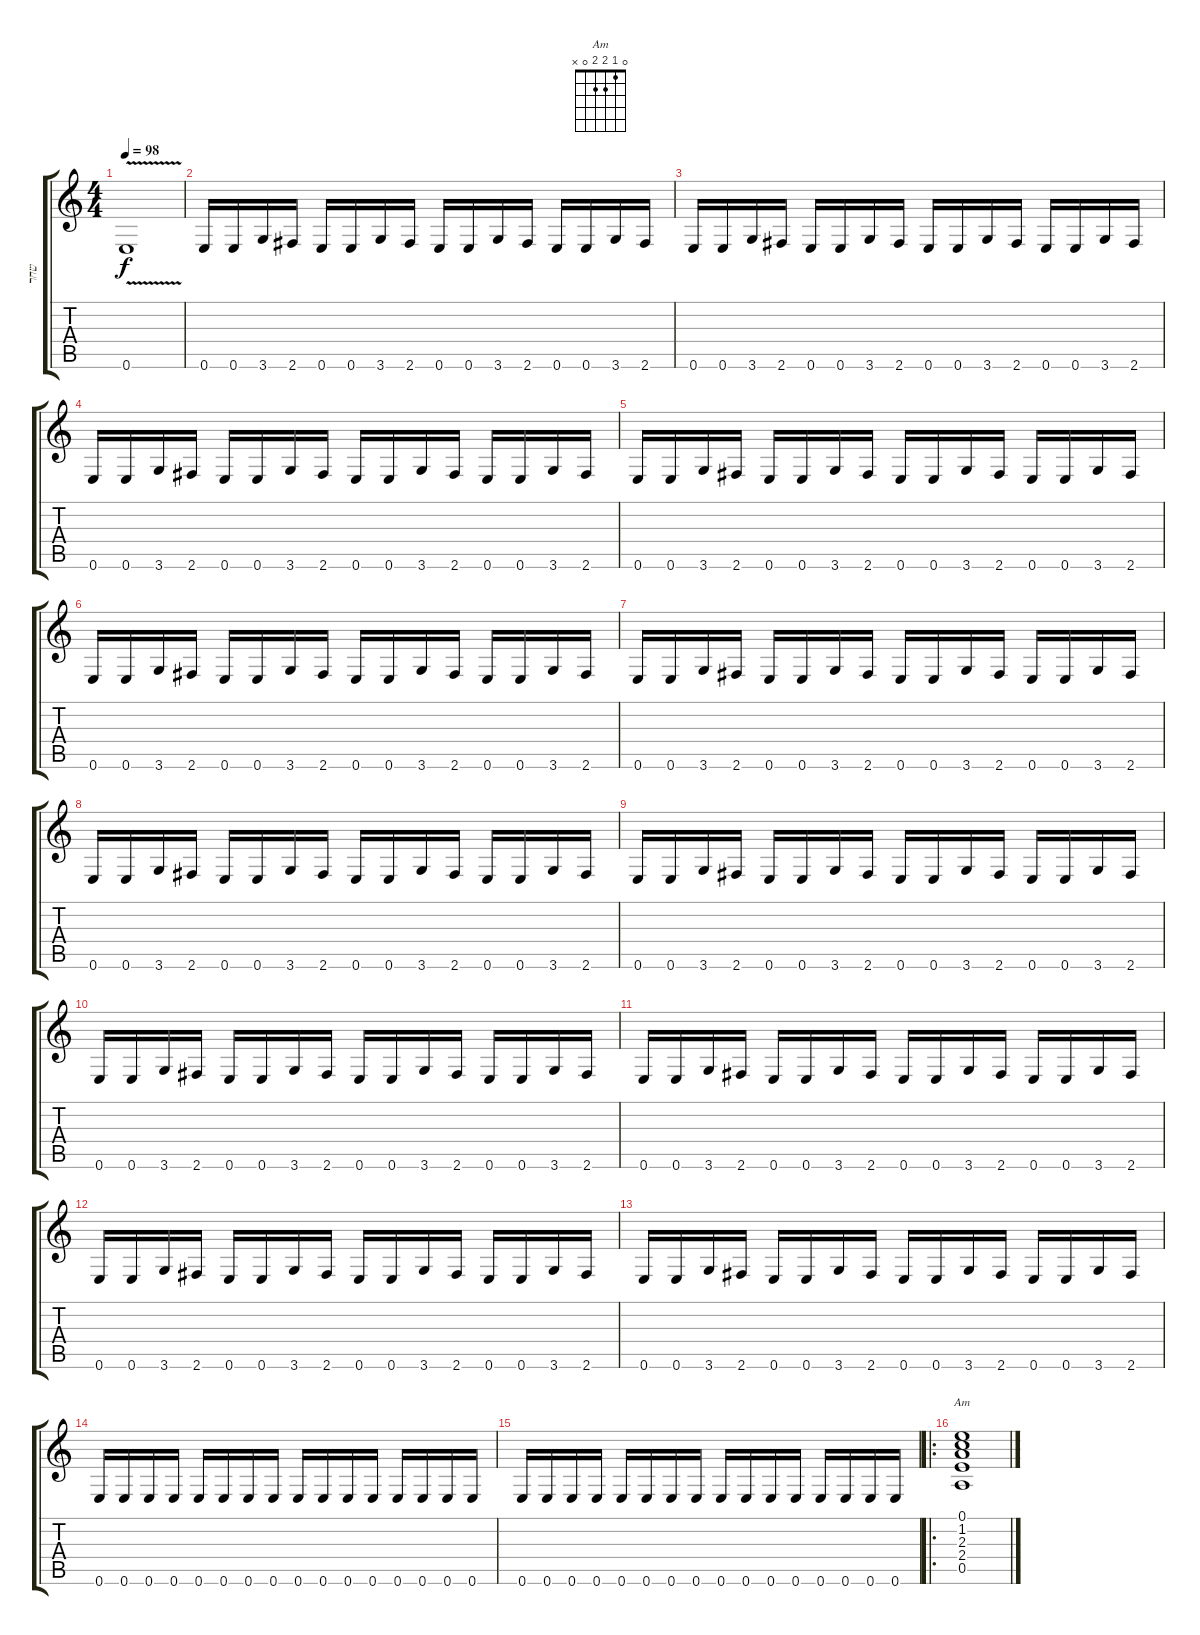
\track ("שחר" "שחר") {instrument distortionguitar}
\staff {score tabs}
\tuning (E4 B3 G3 D3 A2 E2) {hide}
\chord ("Am" 0 1 2 2 0 x)
\ts (4 4)
\tempo 98
\clef g2
\ks c
0.6{v}.1{dy f} |
0.6.16 0.6.16 3.6.16 2.6.16 0.6.16 0.6.16 3.6.16 2.6.16 0.6.16 0.6.16 3.6.16 2.6.16 0.6.16 0.6.16 3.6.16 2.6.16 |
0.6.16 0.6.16 3.6.16 2.6.16 0.6.16 0.6.16 3.6.16 2.6.16 0.6.16 0.6.16 3.6.16 2.6.16 0.6.16 0.6.16 3.6.16 2.6.16 |
0.6.16 0.6.16 3.6.16 2.6.16 0.6.16 0.6.16 3.6.16 2.6.16 0.6.16 0.6.16 3.6.16 2.6.16 0.6.16 0.6.16 3.6.16 2.6.16 |
0.6.16 0.6.16 3.6.16 2.6.16 0.6.16 0.6.16 3.6.16 2.6.16 0.6.16 0.6.16 3.6.16 2.6.16 0.6.16 0.6.16 3.6.16 2.6.16 |
0.6.16 0.6.16 3.6.16 2.6.16 0.6.16 0.6.16 3.6.16 2.6.16 0.6.16 0.6.16 3.6.16 2.6.16 0.6.16 0.6.16 3.6.16 2.6.16 |
0.6.16 0.6.16 3.6.16 2.6.16 0.6.16 0.6.16 3.6.16 2.6.16 0.6.16 0.6.16 3.6.16 2.6.16 0.6.16 0.6.16 3.6.16 2.6.16 |
0.6.16 0.6.16 3.6.16 2.6.16 0.6.16 0.6.16 3.6.16 2.6.16 0.6.16 0.6.16 3.6.16 2.6.16 0.6.16 0.6.16 3.6.16 2.6.16 |
0.6.16 0.6.16 3.6.16 2.6.16 0.6.16 0.6.16 3.6.16 2.6.16 0.6.16 0.6.16 3.6.16 2.6.16 0.6.16 0.6.16 3.6.16 2.6.16 |
0.6.16 0.6.16 3.6.16 2.6.16 0.6.16 0.6.16 3.6.16 2.6.16 0.6.16 0.6.16 3.6.16 2.6.16 0.6.16 0.6.16 3.6.16 2.6.16 |
0.6.16 0.6.16 3.6.16 2.6.16 0.6.16 0.6.16 3.6.16 2.6.16 0.6.16 0.6.16 3.6.16 2.6.16 0.6.16 0.6.16 3.6.16 2.6.16 |
0.6.16 0.6.16 3.6.16 2.6.16 0.6.16 0.6.16 3.6.16 2.6.16 0.6.16 0.6.16 3.6.16 2.6.16 0.6.16 0.6.16 3.6.16 2.6.16 |
0.6.16 0.6.16 3.6.16 2.6.16 0.6.16 0.6.16 3.6.16 2.6.16 0.6.16 0.6.16 3.6.16 2.6.16 0.6.16 0.6.16 3.6.16 2.6.16 |
0.6.16 0.6.16 0.6.16 0.6.16 0.6.16 0.6.16 0.6.16 0.6.16 0.6.16 0.6.16 0.6.16 0.6.16 0.6.16 0.6.16 0.6.16 0.6.16 |
0.6.16 0.6.16 0.6.16 0.6.16 0.6.16 0.6.16 0.6.16 0.6.16 0.6.16 0.6.16 0.6.16 0.6.16 0.6.16 0.6.16 0.6.16 0.6.16 |
\ro
(0.1 1.2 2.3 2.4 0.5).1{ch "Am"}
